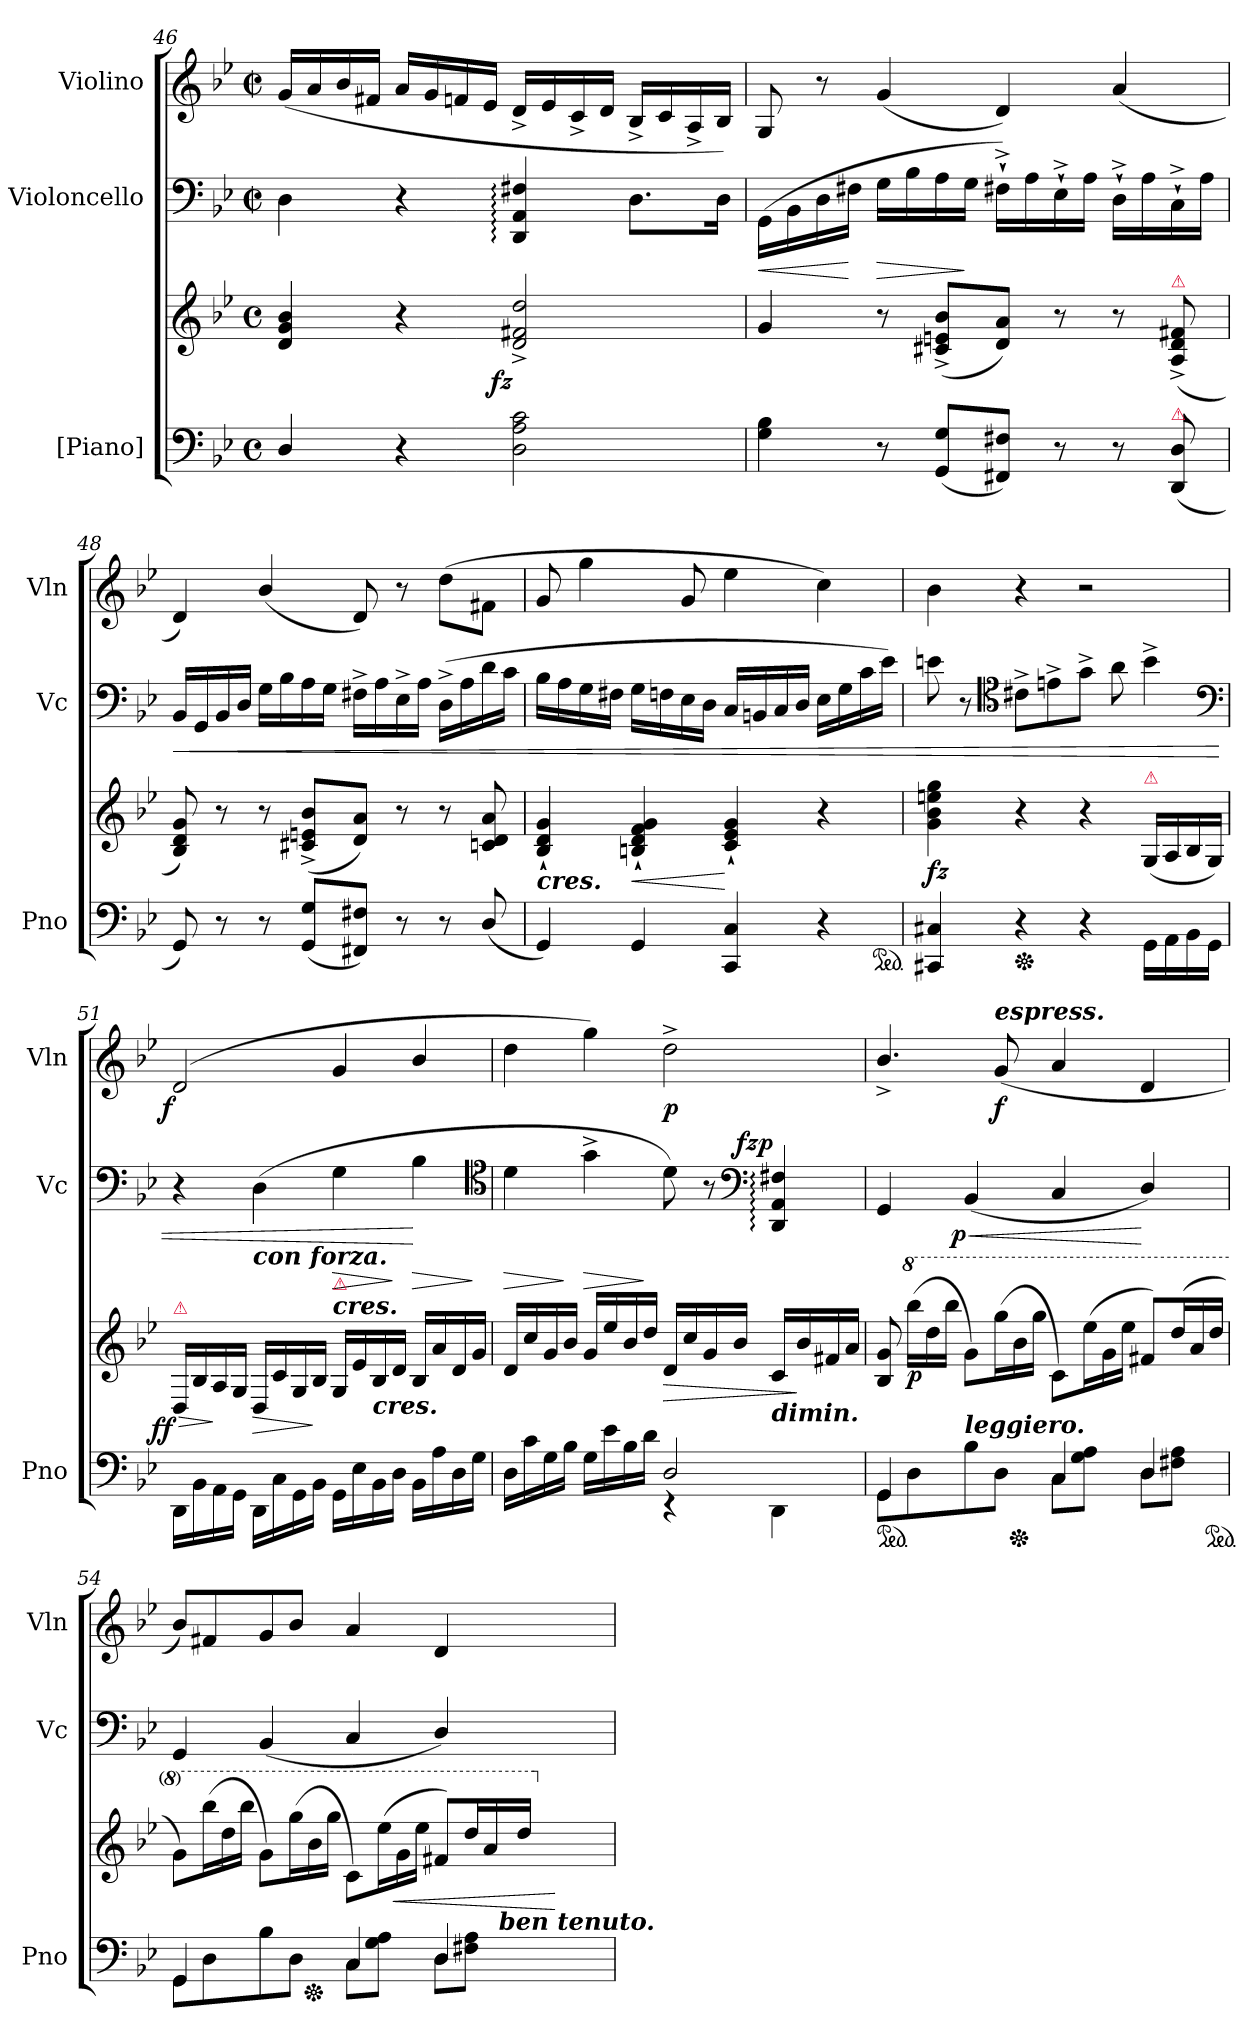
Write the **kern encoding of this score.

**kern	**kern	**dynam	**kern	**dynam	**kern	**dynam
*part3	*part3	*part3	*part2	*part2	*part1	*part1
*staff4	*staff3	*staff3/4	*staff2	*staff2	*staff1	*staff1
*I"[Piano]	*	*	*I"Violoncello	*	*I"Violino	*
*I'Pno	*	*	*I'Vc	*	*I'Vln	*
*clefF4	*clefG2	*	*clefF4	*	*clefG2	*
*k[b-e-]	*k[b-e-]	*	*k[b-e-]	*	*k[b-e-]	*
*g:	*g:	*	*g:	*	*g:	*
*M4/4	*M4/4	*	*M2/2	*	*M2/2	*
*met(c)	*met(c)	*	*met(c|)	*	*met(c|)	*
=46	=46	=46	=46	=46	=46	=46
4D/	4d 4g 4b-	.	4D	.	(>16gLL	.
.	.	.	.	.	16a	.
.	.	.	.	.	16b-	.
.	.	.	.	.	16f#XJJ	.
4r	4r	.	4r	.	16aLL	.
.	.	.	.	.	16g	.
.	.	.	.	.	16fn	.
.	.	.	.	.	16e-JJ	.
!	!	!LO:DY:rj	!	!	!	!
2D 2A 2c	2d^< 2f#X^< 2dd^<	fz	4DD: 4AA: 4F#X:	.	16d^<LL	.
.	.	.	.	.	16e-	.
.	.	.	.	.	16c^<	.
.	.	.	.	.	16dJJ	.
.	.	.	8.DL	.	16B-^<LL	.
.	.	.	.	.	16c	.
.	.	.	.	.	16A^<	.
.	.	.	16DJk	.	16B-JJ)	.
=47	=47	=47	=47	=47	=47	=47
!	!	!	!	!LO:HP:b	!	!
4G 4B-	4g	.	(>16GG\LL	<	8G	.
.	.	.	16BB-\	.	.	.
.	.	.	16D\	.	8r	.
.	.	.	16F#X\JJ	[	.	.
!	!	!	!	!LO:HP:b	!	!
8r	8r	.	16GLL	>	(<4g	.
.	.	.	16B-	.	.	.
(<8GG 8GL	(<8c#X^> 8en^> 8b-^>L	.	16A	.	.	.
.	.	.	16GJJ	]	.	.
8FF#X 8F#XJ)	8d 8aJ)	.	16F#X`>^<LL)	.	4d)	.
.	.	.	16A	.	.	.
8r	8r	.	16E-`>^<	.	.	.
.	.	.	16AJJ	.	.	.
8r	8r	.	16D`>^<LL	.	(<4a	.
.	.	.	16A	.	.	.
!	!LO:TX:a:color=crimson:t=⚠	!	!	!	!	!
!LO:TX:a:color=crimson:t=⚠	!	!	!	!	!	!
(<8DD 8D	(<8A^> 8d^> 8f#X^>	.	16C`>^<	.	.	.
.	.	.	16AJJ	.	.	.
=48	=48	=48	=48	=48	=48	=48
!	!	!	!	!LO:HP:b	!	!
8GG)	8B- 8d 8g)	.	16BB-LL	<	4d)	.
.	.	.	16GG	.	.	.
8r	8r	.	16BB-	.	.	.
.	.	.	16DJJ	.	.	.
8r	8r	.	16GLL	.	(<4b-/	.
.	.	.	16B-	.	.	.
(8GG 8GL	(<8c#X^ 8en^ 8b-^L	.	16A	.	.	.
.	.	.	16GJJ	.	.	.
8FF#X 8F#XJ)	8d 8aJ)	.	16F#X^<LL	.	8d)	.
.	.	.	16A	.	.	.
8r	8r	.	16E-^<	.	8r	.
.	.	.	16AJJ	.	.	.
8r	8r	.	(>16D^<LL	.	(>8dd\L	.
.	.	.	16A	.	.	.
(<8D/	8cn 8d 8a	.	16d	.	8f#X\J	.
.	.	.	16cJJ	.	.	.
=49	=49	=49	=49	=49	=49	=49
!	!LO:TX:c:Bi:t=cres.	!	!	!	!	!
4GG)	4B-`> 4d`> 4g`>	.	16B-LL	.	8g	.
.	.	.	16A	.	.	.
.	.	.	16G	.	4gg	.
.	.	.	16F#XJJ	.	.	.
4GG	4Bn`> 4d`> 4f`> 4g`>	<	16GLL	.	.	.
.	.	.	16Fn	.	.	.
.	.	.	16E-	.	8g	.
.	.	.	16DJJ	.	.	.
4CC 4C	4c`> 4e-`> 4g`>	[	16CLL	.	4ee-	.
.	.	.	16BBn	.	.	.
.	.	.	16C	.	.	.
.	.	.	16DJJ	.	.	.
4r	4r	.	16E-LL	.	4cc)	.
.	.	.	16G	.	.	.
.	.	.	16c	.	.	.
.	.	.	16e-JJ)	.	.	.
*ped	*	*	*	*	*	*
=50	=50	=50	=50	=50	=50	=50
4CC#X 4C#X	4g 4b- 4een 4gg	fz	8en	.	4b-	.
.	.	.	8r	.	.	.
*	*	*	*clefC4	*	*	*
*Xped	*	*	*	*	*	*
4r	4r	.	8c#X^>L	.	4r	.
.	.	.	8en^>	.	.	.
4r	4r	.	8g^>J	.	2r	.
.	.	.	8a	.	.	.
!	!LO:TX:a:color=crimson:t=⚠	!	!	!	!	!
16GG\LL	(>16G/LL	.	4b-^<	.	.	.
16AA\	16A/	.	.	.	.	.
16BB-\	16B-/	.	.	.	.	.
16GG\JJ	16G/JJ)	.	.	.	.	.
*	*	*	*clefF4	*	*	*
=51	=51	=51	=51	=51	=51	=51
!	!LO:TX:a:color=crimson:t=⚠	!	!	!	!	!
!	!	!LO:DY:n=1:rj	!	!	!	!LO:DY:rj
16DD\LL	16D/LL	> f f	4r	.	(>2d	f
16BB-\	16B-/	.	.	.	.	.
16AA\	16A/	]	.	.	.	.
16GG\JJ	16G/JJ	.	.	.	.	.
!	!	!	!LO:TX:b:Bi:t=con forza.	!	!	!
16DD\LL	16D/LL	>	(>4D	.	.	.
16C\	16c/	.	.	.	.	.
16GG\	16G/	.	.	.	.	.
16BB-\JJ	16B-/JJ	]	.	.	.	.
!	!LO:TX:a:Bi:t=cres.	!	!	!	!	!
!	!LO:TX:a:color=crimson:t=⚠	!	!	!	!	!
!	!	!LO:HP:a	!	!	!	!
16GG\LL	16G/LL	>	4G	.	4g	.
16E-	16e-	.	.	.	.	.
!	!LO:TX:c:Bi:t=cres.	!	!	!	!	!
16BB-	16B-	.	.	.	.	.
16DJJ	16dJJ	]	.	.	.	.
!	!	!LO:HP:a	!	!	!	!
16BB-LL	16B-LL	>	4B-	[	4b-/	.
16A	16a	.	.	.	.	.
16D	16d	.	.	.	.	.
16GJJ	16gJJ	]	.	.	.	.
*	*	*	*clefC4	*	*	*
=52	=52	=52	=52	=52	=52	=52
*^	*	*	*	*	*	*
!	!	!	!LO:HP:a	!	!	!	!
2ryy	16DLL	16dLL	>	4d	.	4dd	.
.	16c	16cc	.	.	.	.	.
.	16G	16g	.	.	.	.	.
.	16B-JJ	16b-JJ	]	.	.	.	.
!	!	!	!LO:HP:a	!	!	!	!
.	16GLL	16g/LL	>	4g^<	.	4gg)	.
.	16e-	16ee-	.	.	.	.	.
.	16B-	16b-	.	.	.	.	.
.	16dJJ	16ddJJ	]	.	.	.	.
!	!	!	!LO:HP:b	!	!	!	!
2D/	4rEE	16dLL	>	8d)	.	2dd^>	p
.	.	16cc	.	.	.	.	.
.	.	16g	.	8r	.	.	.
.	.	16b-JJ	.	.	.	.	.
*	*	*	*	*clefF4	*	*	*
!	!	!LO:TX:b:Bi:t=dimin.	!	!	!	!	!
!	!	!	!	!	!LO:DY:a:rj	!	!
!	!	!	!	!	!LO:DY:n=1:a	!	!
.	4DD	16cLL	.	4DD: 4AA: 4F#X:	fz p	.	.
.	.	16b-	]	.	.	.	.
.	.	16f#X	.	.	.	.	.
.	.	16aJJ	.	.	.	.	.
=53	=53	=53	=53	=53	=53	=53	=53
*ped	*	*	*	*	*	*	*
4GG/	8GGL	8B- 8g	.	4GG	.	4.b-^</	.
*	*	*8va	*	*	*	*	*
*	*	*Xtuplet	*	*	*	*	*
!	!	!	!LO:DY:b	!	!	!	!
.	8D\	(>24bbb-LL	p	.	.	.	.
.	.	24ddd	.	.	.	.	.
.	.	24bbb-JJ	.	.	.	.	.
!LO:TX:a:Bi:t=leggiero.	!	!	!	!	!	!	!
!	!	!	!	!	!LO:HP:b	!	!
!	!	!	!	!	!LO:DY:n=1:rj	!	!
4reyy	8B-	8ggL)	.	(<4BB-	< p	.	.
!	!	!	!	!	!	!LO:TX:a:Bi:t=espress.	!
.	8DJ	(>24gggL	.	.	.	(<8g	f
*Xped	*	*	*	*	*	*	*
.	.	24bb-	.	.	.	.	.
.	.	24gggJJ	.	.	.	.	.
4C/	8CL	8cc\L)	.	4C	.	4a	.
.	8G\ 8A\J	(>24eee-L	.	.	.	.	.
.	.	24gg	.	.	.	.	.
.	.	24eee-JJ	.	.	.	.	.
4D/	8DL	8ff#XL)	.	4D/)	[	4d	.
.	8F#X\ 8A\J	(>24dddL	.	.	.	.	.
.	.	24aa	.	.	.	.	.
*ped	*	*	*	*	*	*	*
.	.	24dddJJ	.	.	.	.	.
=54	=54	=54	=54	=54	=54	=54	=54
*	*^	*	*	*	*	*	*
4GG	8GGL	3%2ryy	8ggL)	.	4GG	.	8b-L)	.
.	8D	.	(>24bbb-L	.	.	.	8f#X	.
.	.	.	24ddd	.	.	.	.	.
.	.	.	24bbb-JJ	.	.	.	.	.
4reyy	8B-	.	8ggL)	.	(<4BB-	.	8g	.
.	8DJ	.	(>24gggL	.	.	.	8b-J	.
*Xped	*	*	*	*	*	*	*	*
.	.	.	24bb-	.	.	.	.	.
.	.	.	24gggJJ	.	.	.	.	.
4C	8CL	.	8cc\L)	.	4C	.	4a	.
.	8G 8AJ	.	(>24eee-L	.	.	.	.	.
!	!	!	!	!LO:HP:b	!	!	!	!
.	.	6..ryy	24gg	<	.	.	.	.
.	.	.	24eee-JJ	.	.	.	.	.
4D	8DL	.	8ff#XL)	.	4D/)	.	4d	.
.	8F#X 8AJ	.	24dddL	.	.	.	.	.
.	.	.	24aa	.	.	.	.	.
!	!	!LO:TX:a:Bi:t=ben tenuto.	!	!	!	!	!	!
.	.	24ryy	24dddJJ	.	.	.	.	.
.	.	.	.	[	.	.	.	.
*	*	*	*X8va	*	*	*	*	*
*v	*v	*v	*	*	*	*	*	*
=	=	=	=	=	=	=
*-	*-	*-	*-	*-	*-	*-
